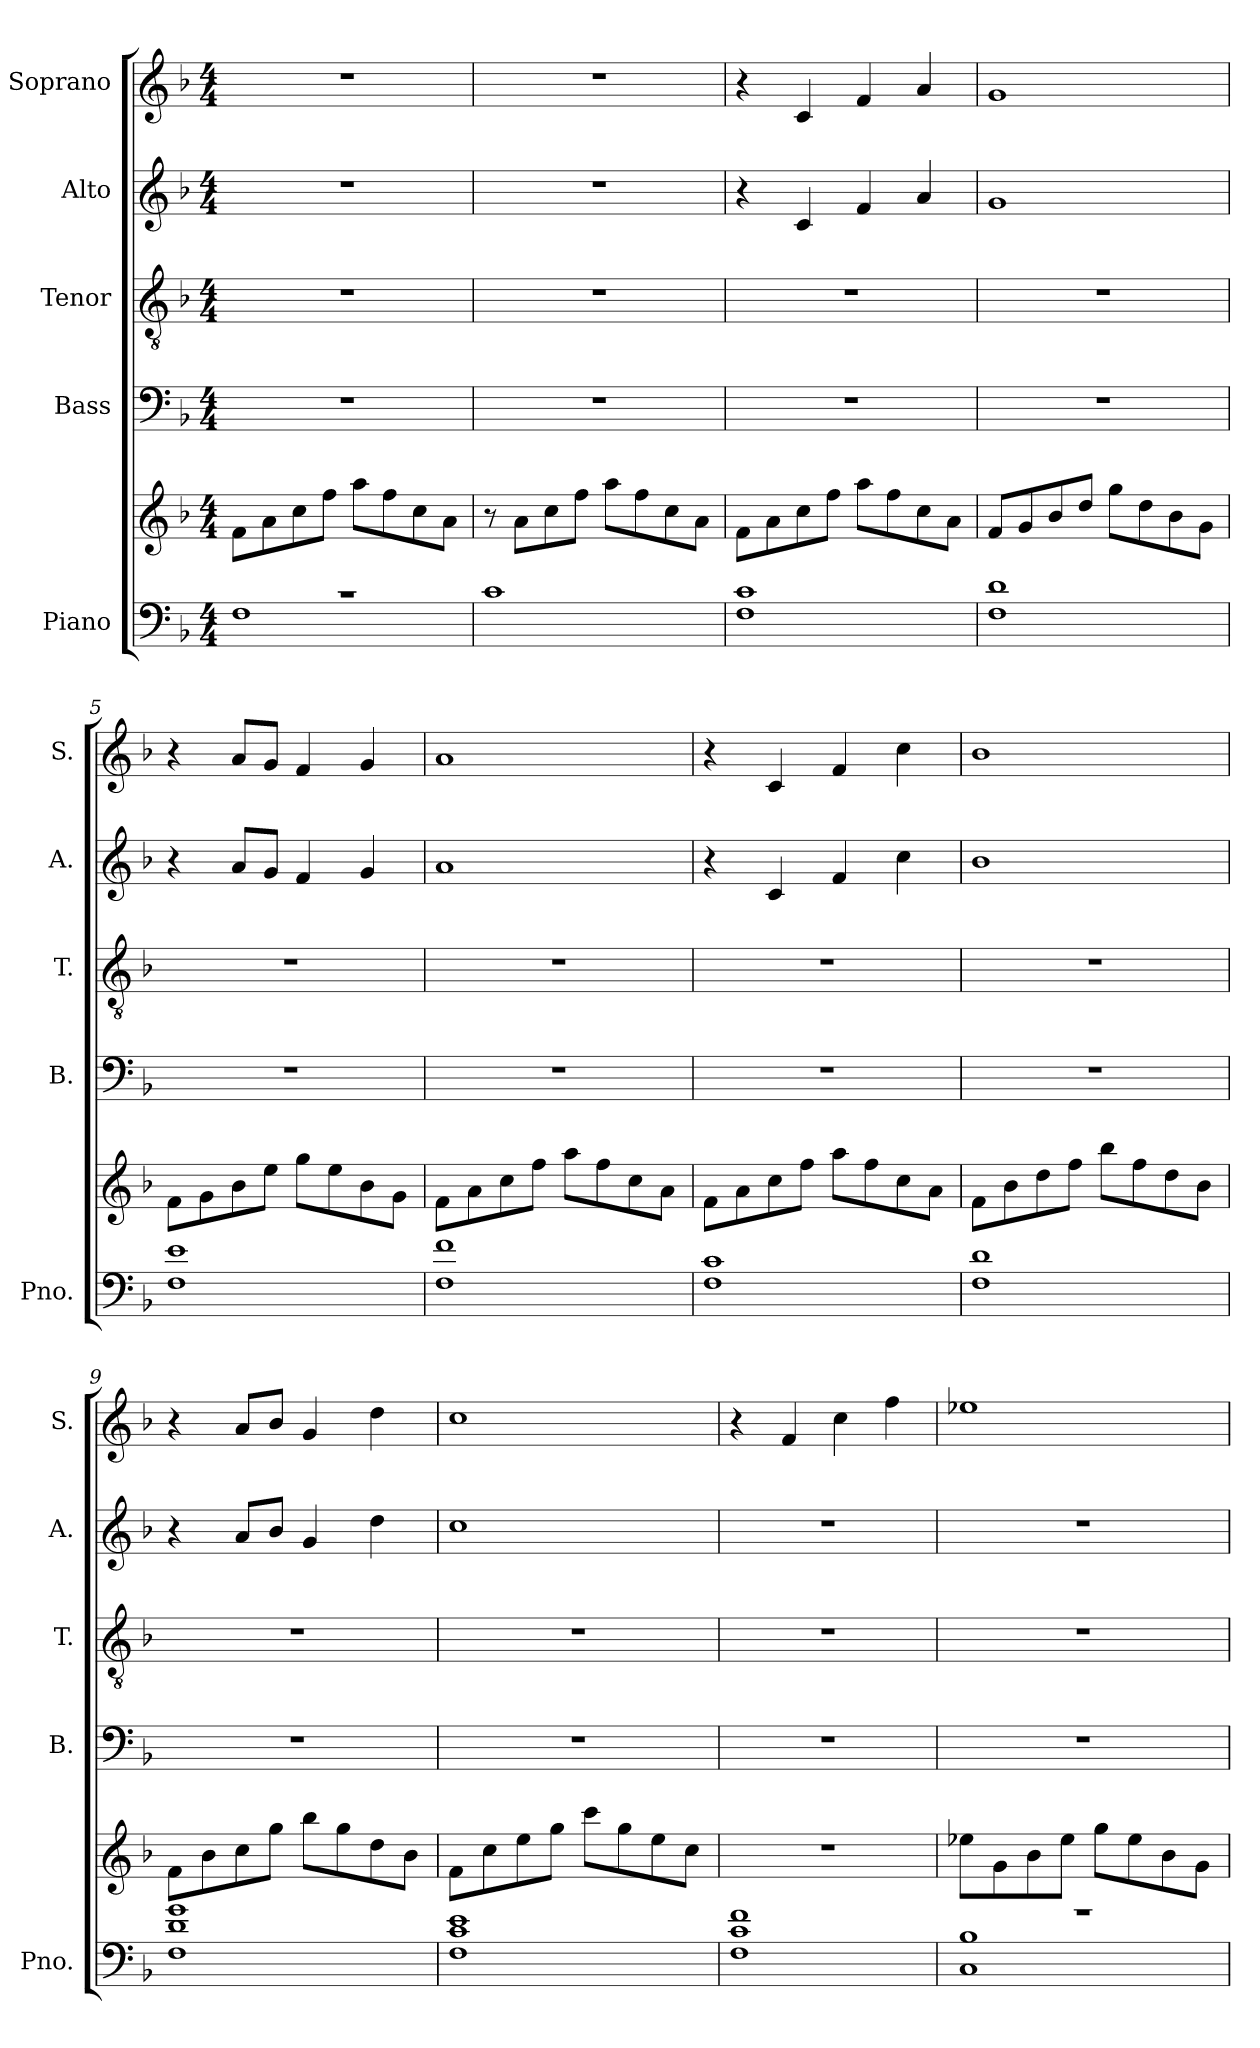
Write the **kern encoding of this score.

**kern	**kern	**kern	**kern	**kern	**kern
*part5	*part5	*part4	*part3	*part2	*part1
*staff6	*staff5	*staff4	*staff3	*staff2	*staff1
*I"Piano	*	*I"Bass	*I"Tenor	*I"Alto	*I"Soprano
*I'Pno.	*	*I'B.	*I'T.	*I'A.	*I'S.
*clefF4	*clefG2	*clefF4	*clefGv2	*clefG2	*clefG2
*k[b-]	*k[b-]	*k[b-]	*k[b-]	*k[b-]	*k[b-]
*M4/4	*M4/4	*M4/4	*M4/4	*M4/4	*M4/4
=1	=1	=1	=1	=1	=1
*^	*	*	*	*	*
1r	1F	8f\L	1r	1r	1r	1r
.	.	8a\	.	.	.	.
.	.	8cc\	.	.	.	.
.	.	8ff\J	.	.	.	.
.	.	8aa\L	.	.	.	.
.	.	8ff\	.	.	.	.
.	.	8cc\	.	.	.	.
.	.	8a\J	.	.	.	.
*v	*v	*	*	*	*	*
=2	=2	=2	=2	=2	=2
1c	8r	1r	1r	1r	1r
.	8a\L	.	.	.	.
.	8cc\	.	.	.	.
.	8ff\J	.	.	.	.
.	8aa\L	.	.	.	.
.	8ff\	.	.	.	.
.	8cc\	.	.	.	.
.	8a\J	.	.	.	.
=3	=3	=3	=3	=3	=3
1F 1c	8f\L	1r	1r	4r	4r
.	8a\	.	.	.	.
.	8cc\	.	.	4c/	4c/
.	8ff\J	.	.	.	.
.	8aa\L	.	.	4f/	4f/
.	8ff\	.	.	.	.
.	8cc\	.	.	4a/	4a/
.	8a\J	.	.	.	.
=4	=4	=4	=4	=4	=4
1F 1d	8f/L	1r	1r	1g	1g
.	8g/	.	.	.	.
.	8b-/	.	.	.	.
.	8dd/J	.	.	.	.
.	8gg\L	.	.	.	.
.	8dd\	.	.	.	.
.	8b-\	.	.	.	.
.	8g\J	.	.	.	.
!!LO:LB:g=z
=5	=5	=5	=5	=5	=5
1F 1e	8f\L	1r	1r	4r	4r
.	8g\	.	.	.	.
.	8b-\	.	.	8a/L	8a/L
.	8ee\J	.	.	8g/J	8g/J
.	8gg\L	.	.	4f/	4f/
.	8ee\	.	.	.	.
.	8b-\	.	.	4g/	4g/
.	8g\J	.	.	.	.
=6	=6	=6	=6	=6	=6
1F 1f	8f\L	1r	1r	1a	1a
.	8a\	.	.	.	.
.	8cc\	.	.	.	.
.	8ff\J	.	.	.	.
.	8aa\L	.	.	.	.
.	8ff\	.	.	.	.
.	8cc\	.	.	.	.
.	8a\J	.	.	.	.
=7	=7	=7	=7	=7	=7
1F 1c	8f\L	1r	1r	4r	4r
.	8a\	.	.	.	.
.	8cc\	.	.	4c/	4c/
.	8ff\J	.	.	.	.
.	8aa\L	.	.	4f/	4f/
.	8ff\	.	.	.	.
.	8cc\	.	.	4cc\	4cc\
.	8a\J	.	.	.	.
=8	=8	=8	=8	=8	=8
1F 1d	8f\L	1r	1r	1b-	1b-
.	8b-\	.	.	.	.
.	8dd\	.	.	.	.
.	8ff\J	.	.	.	.
.	8bb-\L	.	.	.	.
.	8ff\	.	.	.	.
.	8dd\	.	.	.	.
.	8b-\J	.	.	.	.
=9	=9	=9	=9	=9	=9
1F 1d 1g	8f\L	1r	1r	4r	4r
.	8b-\	.	.	.	.
.	8cc\	.	.	8a/L	8a/L
.	8gg\J	.	.	8b-/J	8b-/J
.	8bb-\L	.	.	4g/	4g/
.	8gg\	.	.	.	.
.	8dd\	.	.	4dd\	4dd\
.	8b-\J	.	.	.	.
!!LO:LB:g=z
=10	=10	=10	=10	=10	=10
1F 1c 1e	8f\L	1r	1r	1cc	1cc
.	8cc\	.	.	.	.
.	8ee\	.	.	.	.
.	8gg\J	.	.	.	.
.	8ccc\L	.	.	.	.
.	8gg\	.	.	.	.
.	8ee\	.	.	.	.
.	8cc\J	.	.	.	.
=11	=11	=11	=11	=11	=11
1F 1c 1f	1r	1r	1r	1r	4r
.	.	.	.	.	4f/
.	.	.	.	.	4cc\
.	.	.	.	.	4ff\
=12	=12	=12	=12	=12	=12
*^	*	*	*	*	*
1r	1C 1B-	8ee-X\L	1r	1r	1r	1ee-X
.	.	8g\	.	.	.	.
.	.	8b-\	.	.	.	.
.	.	8ee-\J	.	.	.	.
.	.	8gg\L	.	.	.	.
.	.	8ee-\	.	.	.	.
.	.	8b-\	.	.	.	.
.	.	8g\J	.	.	.	.
*v	*v	*	*	*	*	*
=	=	=	=	=	=
*-	*-	*-	*-	*-	*-
